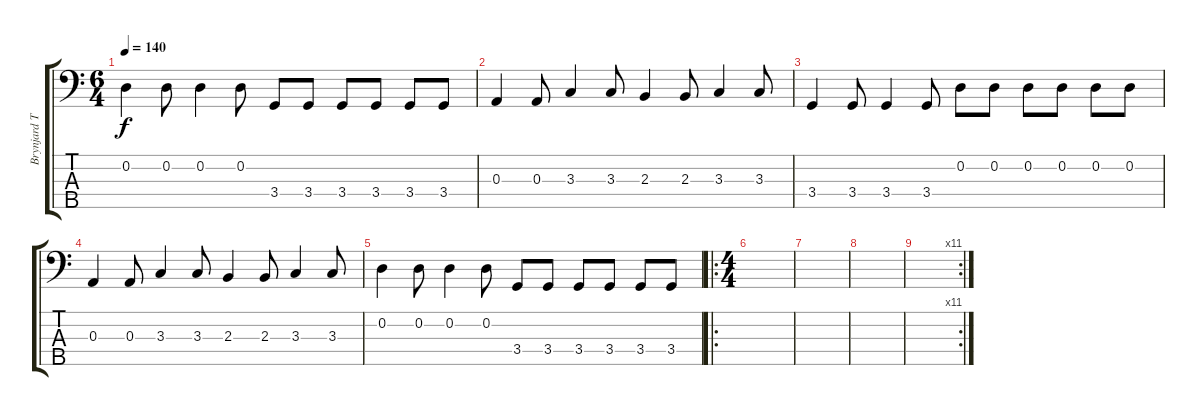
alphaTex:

\track ("Brynjard Tristan" "Brynjard T") {instrument electricbassfinger}
\staff {score tabs}
\tuning (G2 D2 A1 E1 B0) {hide}
\ts (6 4)
\tempo 140
\clef f4
\ks c
0.2.4{dy f} 0.2.8 0.2.4 0.2.8 3.4.8 3.4.8 3.4.8 3.4.8 3.4.8 3.4.8 |
0.3.4 0.3.8 3.3.4 3.3.8 2.3.4 2.3.8 3.3.4 3.3.8 |
3.4.4 3.4.8 3.4.4 3.4.8 0.2.8 0.2.8 0.2.8 0.2.8 0.2.8 0.2.8 |
0.3.4 0.3.8 3.3.4 3.3.8 2.3.4 2.3.8 3.3.4 3.3.8 |
0.2.4 0.2.8 0.2.4 0.2.8 3.4.8 3.4.8 3.4.8 3.4.8 3.4.8 3.4.8 |
\ro
\ts (4 4)
|
|
|
\rc 11
